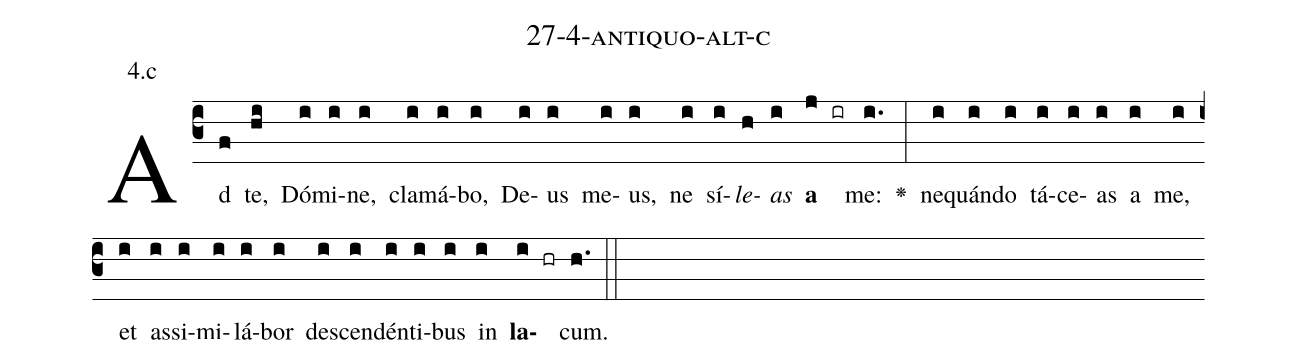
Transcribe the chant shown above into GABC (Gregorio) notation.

name: 27-4-antiquo-alt-c;
annotation: 4.c;
%%
(c3)Ad(f) te,(hi) Dó(i)mi(i)ne,(i) cla(i)má(i)bo,(i) De(i)us(i) me(i)us,(i) ne(i) sí(i)<i>le</i>(h)<i>as</i>(i) <b>a</b>(j ir) me:(i.) <v>\greheightstar</v>(:) ne(i)quán(i)do(i) tá(i)ce(i)as(i) a(i) me,(i) et(i) as(i)si(i)mi(i)lá(i)bor(i) de(i)scen(i)dén(i)ti(i)bus(i) in(i) <b>la</b>(i hr)cum.(h.) (::)


%E(i) u(i) o(i) u(i) a(i) e.(h.) (::)
